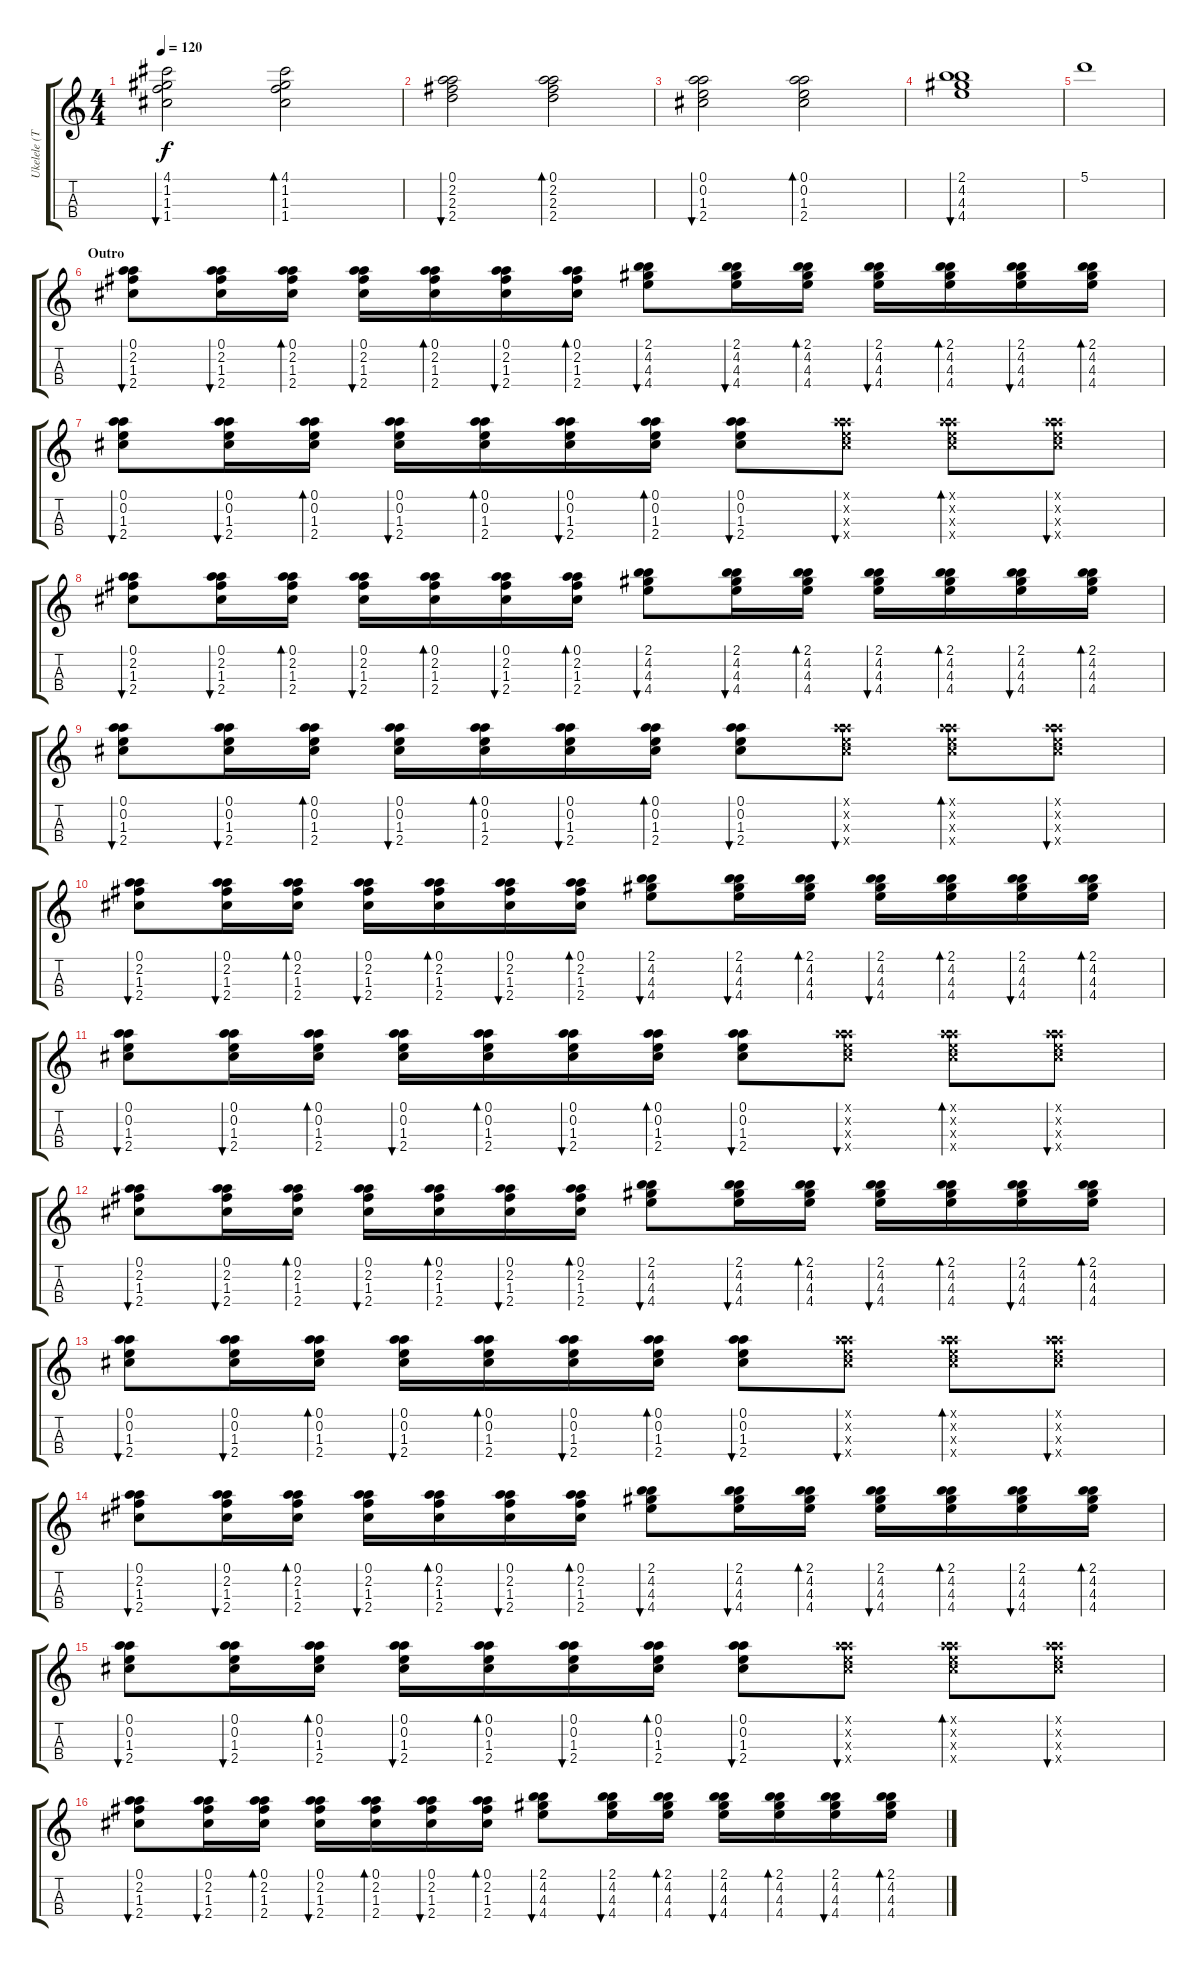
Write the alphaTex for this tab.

\track ("Ukelele (Tyler Joseph)" "Ukelele (T") {instrument acousticguitarnylon}
\staff {score tabs}
\tuning (A4 E4 C4 G4) {hide}
\ts (4 4)
\tempo 120
\clef g2
\ks c
(4.1 1.2 1.3 1.4).2{bu 120 dy f} (4.1 1.2 1.3 1.4).2{bd 120} |
(0.1 2.2 2.3 2.4).2{bu 120} (0.1 2.2 2.3 2.4).2{bd 120} |
(0.1 0.2 1.3 2.4).2{bu 120} (0.1 0.2 1.3 2.4).2{bd 120} |
(2.1 4.2 4.3 4.4).1{bu 240} |
5.1.1 |
\section ("" "Outro")
(0.1 2.2 1.3 2.4).8{bu 240} (0.1 2.2 1.3 2.4).16{bu 240} (0.1 2.2 1.3 2.4).16{bd 240} (0.1 2.2 1.3 2.4).16{bu 240} (0.1 2.2 1.3 2.4).16{bd 240} (0.1 2.2 1.3 2.4).16{bu 240} (0.1 2.2 1.3 2.4).16{bd 240} (2.1 4.2 4.3 4.4).8{bu 240} (2.1 4.2 4.3 4.4).16{bu 240} (2.1 4.2 4.3 4.4).16{bd 240} (2.1 4.2 4.3 4.4).16{bu 240} (2.1 4.2 4.3 4.4).16{bd 240} (2.1 4.2 4.3 4.4).16{bu 240} (2.1 4.2 4.3 4.4).16{bd 240} |
(0.1 0.2 1.3 2.4).8{bu 240} (0.1 0.2 1.3 2.4).16{bu 240} (0.1 0.2 1.3 2.4).16{bd 240} (0.1 0.2 1.3 2.4).16{bu 240} (0.1 0.2 1.3 2.4).16{bd 240} (0.1 0.2 1.3 2.4).16{bu 240} (0.1 0.2 1.3 2.4).16{bd 240} (0.1 0.2 1.3 2.4).8{bu 240} (0.1{x} 0.2{x} 1.3{x} 2.4{x}).8{bu 240} (0.1{x} 0.2{x} 1.3{x} 2.4{x}).8{bd 240} (0.1{x} 0.2{x} 1.3{x} 2.4{x}).8{bu 240} |
(0.1 2.2 1.3 2.4).8{bu 240} (0.1 2.2 1.3 2.4).16{bu 240} (0.1 2.2 1.3 2.4).16{bd 240} (0.1 2.2 1.3 2.4).16{bu 240} (0.1 2.2 1.3 2.4).16{bd 240} (0.1 2.2 1.3 2.4).16{bu 240} (0.1 2.2 1.3 2.4).16{bd 240} (2.1 4.2 4.3 4.4).8{bu 240} (2.1 4.2 4.3 4.4).16{bu 240} (2.1 4.2 4.3 4.4).16{bd 240} (2.1 4.2 4.3 4.4).16{bu 240} (2.1 4.2 4.3 4.4).16{bd 240} (2.1 4.2 4.3 4.4).16{bu 240} (2.1 4.2 4.3 4.4).16{bd 240} |
(0.1 0.2 1.3 2.4).8{bu 240} (0.1 0.2 1.3 2.4).16{bu 240} (0.1 0.2 1.3 2.4).16{bd 240} (0.1 0.2 1.3 2.4).16{bu 240} (0.1 0.2 1.3 2.4).16{bd 240} (0.1 0.2 1.3 2.4).16{bu 240} (0.1 0.2 1.3 2.4).16{bd 240} (0.1 0.2 1.3 2.4).8{bu 240} (0.1{x} 0.2{x} 1.3{x} 2.4{x}).8{bu 240} (0.1{x} 0.2{x} 1.3{x} 2.4{x}).8{bd 240} (0.1{x} 0.2{x} 1.3{x} 2.4{x}).8{bu 240} |
(0.1 2.2 1.3 2.4).8{bu 240} (0.1 2.2 1.3 2.4).16{bu 240} (0.1 2.2 1.3 2.4).16{bd 240} (0.1 2.2 1.3 2.4).16{bu 240} (0.1 2.2 1.3 2.4).16{bd 240} (0.1 2.2 1.3 2.4).16{bu 240} (0.1 2.2 1.3 2.4).16{bd 240} (2.1 4.2 4.3 4.4).8{bu 240} (2.1 4.2 4.3 4.4).16{bu 240} (2.1 4.2 4.3 4.4).16{bd 240} (2.1 4.2 4.3 4.4).16{bu 240} (2.1 4.2 4.3 4.4).16{bd 240} (2.1 4.2 4.3 4.4).16{bu 240} (2.1 4.2 4.3 4.4).16{bd 240} |
(0.1 0.2 1.3 2.4).8{bu 240} (0.1 0.2 1.3 2.4).16{bu 240} (0.1 0.2 1.3 2.4).16{bd 240} (0.1 0.2 1.3 2.4).16{bu 240} (0.1 0.2 1.3 2.4).16{bd 240} (0.1 0.2 1.3 2.4).16{bu 240} (0.1 0.2 1.3 2.4).16{bd 240} (0.1 0.2 1.3 2.4).8{bu 240} (0.1{x} 0.2{x} 1.3{x} 2.4{x}).8{bu 240} (0.1{x} 0.2{x} 1.3{x} 2.4{x}).8{bd 240} (0.1{x} 0.2{x} 1.3{x} 2.4{x}).8{bu 240} |
(0.1 2.2 1.3 2.4).8{bu 240} (0.1 2.2 1.3 2.4).16{bu 240} (0.1 2.2 1.3 2.4).16{bd 240} (0.1 2.2 1.3 2.4).16{bu 240} (0.1 2.2 1.3 2.4).16{bd 240} (0.1 2.2 1.3 2.4).16{bu 240} (0.1 2.2 1.3 2.4).16{bd 240} (2.1 4.2 4.3 4.4).8{bu 240} (2.1 4.2 4.3 4.4).16{bu 240} (2.1 4.2 4.3 4.4).16{bd 240} (2.1 4.2 4.3 4.4).16{bu 240} (2.1 4.2 4.3 4.4).16{bd 240} (2.1 4.2 4.3 4.4).16{bu 240} (2.1 4.2 4.3 4.4).16{bd 240} |
(0.1 0.2 1.3 2.4).8{bu 240} (0.1 0.2 1.3 2.4).16{bu 240} (0.1 0.2 1.3 2.4).16{bd 240} (0.1 0.2 1.3 2.4).16{bu 240} (0.1 0.2 1.3 2.4).16{bd 240} (0.1 0.2 1.3 2.4).16{bu 240} (0.1 0.2 1.3 2.4).16{bd 240} (0.1 0.2 1.3 2.4).8{bu 240} (0.1{x} 0.2{x} 1.3{x} 2.4{x}).8{bu 240} (0.1{x} 0.2{x} 1.3{x} 2.4{x}).8{bd 240} (0.1{x} 0.2{x} 1.3{x} 2.4{x}).8{bu 240} |
(0.1 2.2 1.3 2.4).8{bu 240} (0.1 2.2 1.3 2.4).16{bu 240} (0.1 2.2 1.3 2.4).16{bd 240} (0.1 2.2 1.3 2.4).16{bu 240} (0.1 2.2 1.3 2.4).16{bd 240} (0.1 2.2 1.3 2.4).16{bu 240} (0.1 2.2 1.3 2.4).16{bd 240} (2.1 4.2 4.3 4.4).8{bu 240} (2.1 4.2 4.3 4.4).16{bu 240} (2.1 4.2 4.3 4.4).16{bd 240} (2.1 4.2 4.3 4.4).16{bu 240} (2.1 4.2 4.3 4.4).16{bd 240} (2.1 4.2 4.3 4.4).16{bu 240} (2.1 4.2 4.3 4.4).16{bd 240} |
(0.1 0.2 1.3 2.4).8{bu 240} (0.1 0.2 1.3 2.4).16{bu 240} (0.1 0.2 1.3 2.4).16{bd 240} (0.1 0.2 1.3 2.4).16{bu 240} (0.1 0.2 1.3 2.4).16{bd 240} (0.1 0.2 1.3 2.4).16{bu 240} (0.1 0.2 1.3 2.4).16{bd 240} (0.1 0.2 1.3 2.4).8{bu 240} (0.1{x} 0.2{x} 1.3{x} 2.4{x}).8{bu 240} (0.1{x} 0.2{x} 1.3{x} 2.4{x}).8{bd 240} (0.1{x} 0.2{x} 1.3{x} 2.4{x}).8{bu 240} |
(0.1 2.2 1.3 2.4).8{bu 240} (0.1 2.2 1.3 2.4).16{bu 240} (0.1 2.2 1.3 2.4).16{bd 240} (0.1 2.2 1.3 2.4).16{bu 240} (0.1 2.2 1.3 2.4).16{bd 240} (0.1 2.2 1.3 2.4).16{bu 240} (0.1 2.2 1.3 2.4).16{bd 240} (2.1 4.2 4.3 4.4).8{bu 240} (2.1 4.2 4.3 4.4).16{bu 240} (2.1 4.2 4.3 4.4).16{bd 240} (2.1 4.2 4.3 4.4).16{bu 240} (2.1 4.2 4.3 4.4).16{bd 240} (2.1 4.2 4.3 4.4).16{bu 240} (2.1 4.2 4.3 4.4).16{bd 240}
